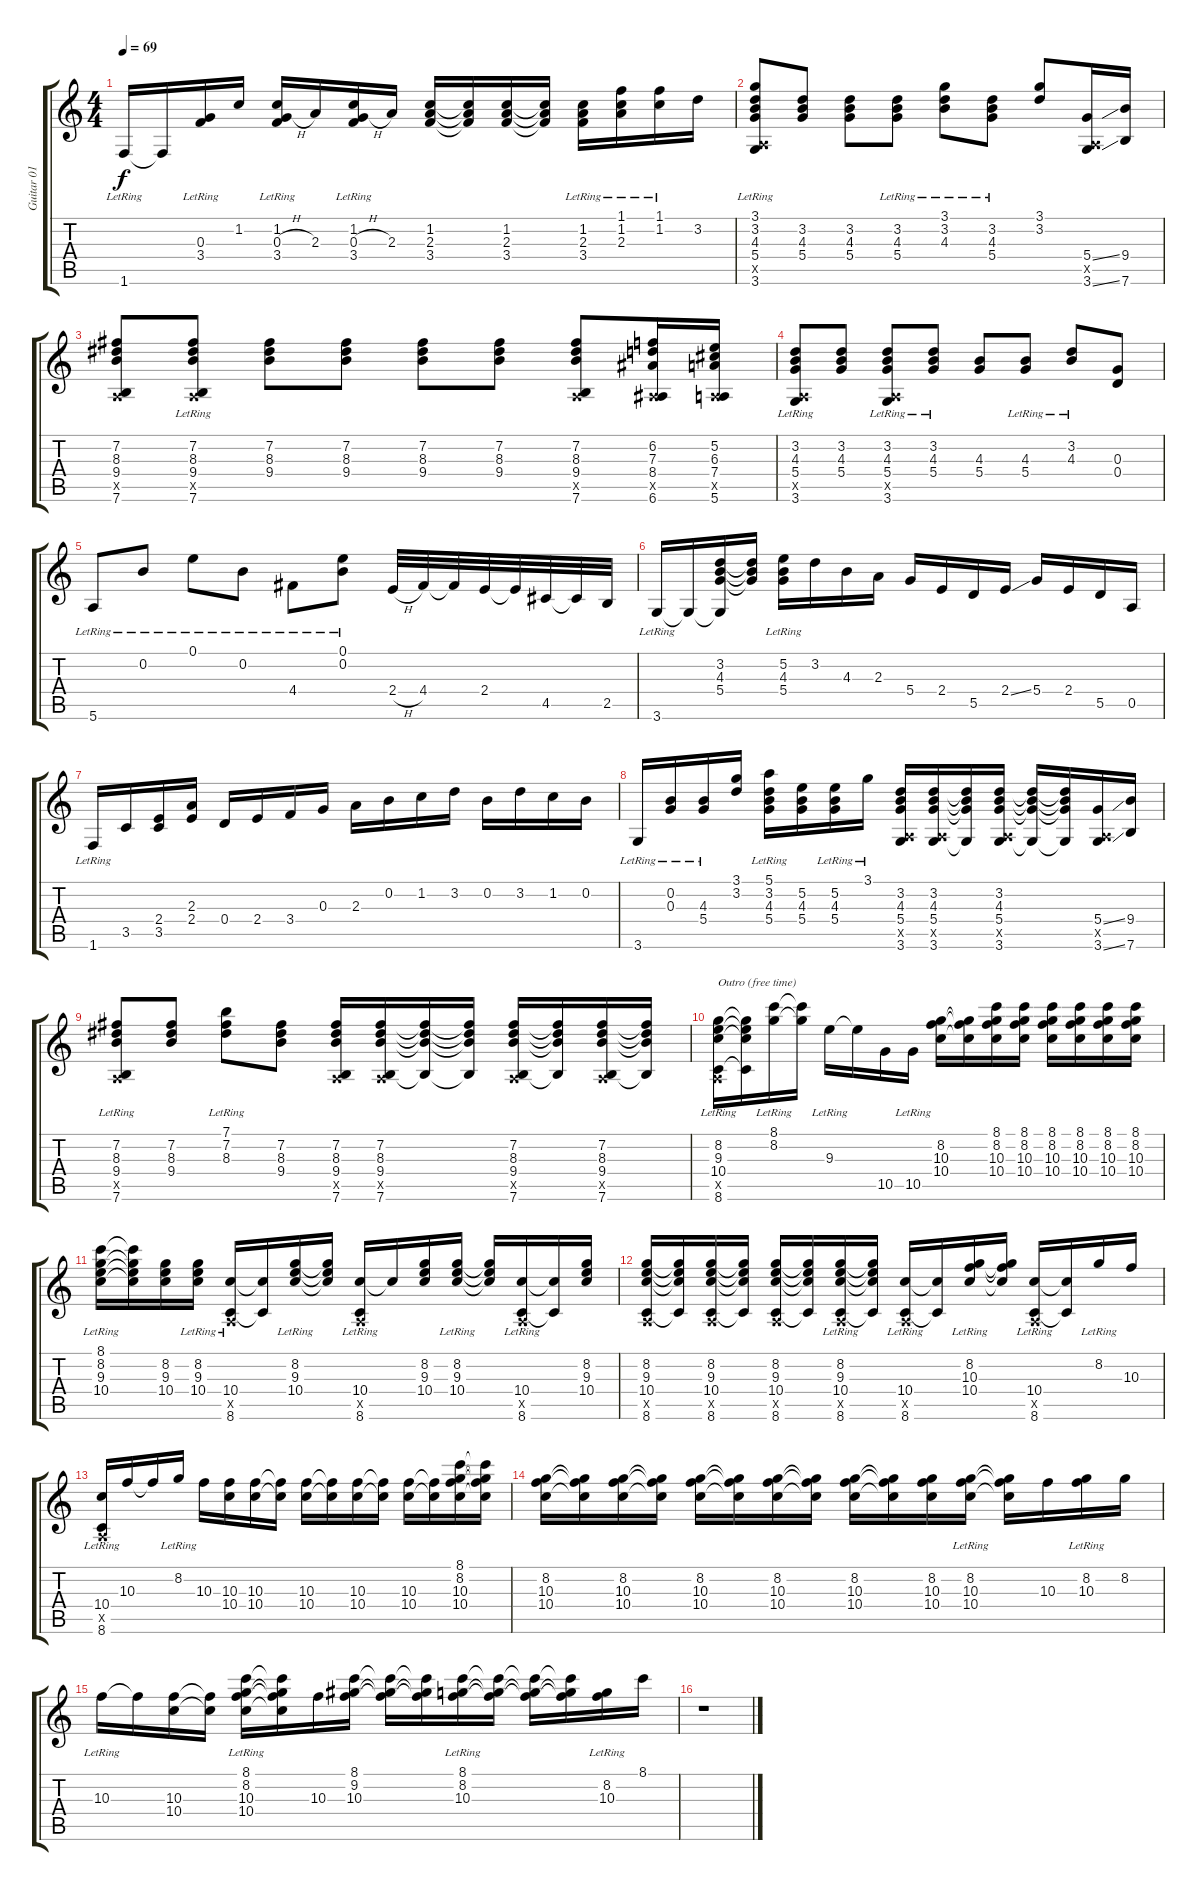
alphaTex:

\track ("Guitar 01" "Guitar 01") {instrument electricguitarclean}
\staff {score tabs}
\tuning (E4 B3 G3 D3 A2 E2) {hide}
\ts (4 4)
\tempo 69
\clef g2
\ks c
1.6{lr}.16{dy f} 1.6{t}.16 (0.3{lr} 3.4{lr}).16 1.2.16 (1.2{lr} 0.3{h} 3.4{lr}).16 2.3.16 (1.2{lr} 0.3{h} 3.4{lr}).16 2.3.16 (1.2 2.3 3.4).16 (1.2{t} 2.3{t} 3.4{t}).16 (1.2 2.3 3.4).16 (1.2{t} 2.3{t} 3.4{t}).16 (1.2 2.3 3.4{lr}).16 (1.1 1.2 2.3{lr}).16 (1.1{lr} 1.2).16 3.2.16 |
(3.1{lr} 3.2 4.3 5.4 0.5{x} 3.6{lr}).8 (3.2 4.3 5.4).8 (3.2 4.3 5.4).8 (3.2 4.3 5.4{lr}).8 (3.1{lr} 3.2 4.3).8 (3.2 4.3{lr} 5.4{lr}).8 (3.1 3.2).8 (5.4{ss} 0.5{x} 3.6{ss}).16 (9.4 7.6).16 |
(7.2 8.3 9.4 0.5{x} 7.6).8 (7.2 8.3 9.4 0.5{x} 7.6{lr}).8 (7.2 8.3 9.4).8 (7.2 8.3 9.4).8 (7.2 8.3 9.4).8 (7.2 8.3 9.4).8 (7.2 8.3 9.4 0.5{x} 7.6).8 (6.2 7.3 8.4 0.5{x} 6.6).16 (5.2 6.3 7.4 0.5{x} 5.6).16 |
(3.2 4.3 5.4 0.5{x} 3.6{lr}).8 (3.2 4.3 5.4).8 (3.2 4.3 5.4 0.5{x} 3.6{lr}).8 (3.2{lr} 4.3 5.4).8 (4.3 5.4).8 (4.3 5.4{lr}).8 (3.2{lr} 4.3).8 (0.3 0.4).8 |
5.6{lr}.8 0.2{lr}.8 0.1{lr}.8 0.2{lr}.8 4.4{lr}.8 (0.1{lr} 0.2{lr}).8 2.4{h}.32 4.4.32 4.4{t}.32 2.4.32 2.4{t}.32 4.5.32 4.5{t}.32 2.5.32 |
3.6{lr}.16 3.6{t}.16 (3.2 4.3 5.4 3.6{t}).16 (3.2{t} 4.3{t} 5.4{t}).16 (5.2 4.3{lr} 5.4{lr}).16 3.2.16 4.3.16 2.3.16 5.4.16 2.4.16 5.5.16 2.4{ss}.16 5.4.16 2.4.16 5.5.16 0.5.16 |
1.6{lr}.16 3.5.16 (2.4 3.5).16 (2.3 2.4).16 0.4.16 2.4.16 3.4.16 0.3.16 2.3.16 0.2.16 1.2.16 3.2.16 0.2.16 3.2.16 1.2.16 0.2.16 |
3.6{lr}.16 (0.2{lr} 0.3).16 (4.3{lr} 5.4{lr}).16 (3.1 3.2).16 (5.1{lr} 3.2 4.3 5.4).16 (5.2 4.3 5.4).16 (5.2{lr} 4.3{lr} 5.4{lr}).16 3.1{lr}.16 (3.2 4.3 5.4 0.5{x} 3.6).16 (3.2 4.3 5.4 0.5{x} 3.6).16 (3.2{t} 4.3{t} 5.4{t} 3.6{t}).16 (3.2 4.3 5.4 0.5{x} 3.6).16 (3.2{t} 4.3{t} 5.4{t} 3.6{t}).16 (3.2{t} 4.3{t} 5.4{t} 3.6{t}).16 (5.4{ss} 0.5{x} 3.6{ss}).16 (9.4 7.6).16 |
(7.2 8.3 9.4 0.5{x} 7.6{lr}).8 (7.2 8.3 9.4).8 (7.1{lr} 7.2 8.3).8 (7.2 8.3 9.4).8 (7.2 8.3 9.4 0.5{x} 7.6).16 (7.2 8.3 9.4 0.5{x} 7.6).16 (7.2{t} 8.3{t} 9.4{t} 7.6{t}).16 (7.2{t} 8.3{t} 9.4{t} 7.6{t}).16 (7.2 8.3 9.4 0.5{x} 7.6).16 (7.2{t} 8.3{t} 9.4{t} 7.6{t}).16 (7.2 8.3 9.4 0.5{x} 7.6).16 (7.2{t} 8.3{t} 9.4{t} 7.6{t}).16 |
(8.2 9.3{lr} 10.4{lr} 0.5{x} 8.6{lr}).16{txt "Outro (free time)"} (8.2{t} 9.3{t} 10.4{t} 8.6{t}).16 (8.1{lr} 8.2{lr}).16 (8.1{t} 8.2{t}).16 9.3{lr}.16 9.3{t}.16 10.5.16 10.5{lr}.16 (8.2 10.3 10.4).16 (8.2{t} 10.3{t} 10.4{t}).16 (8.1 8.2 10.3 10.4).16 (8.1 8.2 10.3 10.4).16 (8.1 8.2 10.3 10.4).16 (8.1 8.2 10.3 10.4).16 (8.1 8.2 10.3 10.4).16 (8.1 8.2 10.3 10.4).16 |
(8.1{lr} 8.2{lr} 9.3{lr} 10.4{lr}).16 (8.1{t} 8.2{t} 9.3{t} 10.4{t}).16 (8.2 9.3 10.4).16 (8.2{lr} 9.3{lr} 10.4{lr}).16 (10.4{lr} 0.5{x} 8.6{lr}).16 (10.4{t} 8.6{t}).16 (8.2{lr} 9.3{lr} 10.4{lr}).16 (8.2{t} 9.3{t} 10.4{t}).16 (10.4{lr} 0.5{x} 8.6{lr}).16 10.4{t}.16 (8.2 9.3 10.4).16 (8.2{lr} 9.3{lr} 10.4{lr}).16 (8.2{t} 9.3{t} 10.4{t}).16 (10.4{lr} 0.5{x} 8.6{lr}).16 (10.4{t} 8.6{t}).16 (8.2 9.3 10.4).16 |
(8.2 9.3 10.4 0.5{x} 8.6).16 (8.2{t} 9.3{t} 10.4{t} 8.6{t}).16 (8.2 9.3 10.4 0.5{x} 8.6).16 (8.2{t} 9.3{t} 10.4{t} 8.6{t}).16 (8.2 9.3 10.4 0.5{x} 8.6).16 (8.2{t} 9.3{t} 10.4{t} 8.6{t}).16 (8.2{lr} 9.3{lr} 10.4 0.5{x} 8.6).16 (8.2{t} 9.3{t} 10.4{t} 8.6{t}).16 (10.4 0.5{x} 8.6{lr}).16 (10.4{t} 8.6{t}).16 (8.2{lr} 10.3{lr} 10.4).16 (8.2{t} 10.3{t} 10.4{t}).16 (10.4{lr} 0.5{x} 8.6{lr}).16 (10.4{t} 8.6{t}).16 8.2{lr}.16 10.3.16 |
(10.4{lr} 0.5{x} 8.6{lr}).16 10.3{lr}.16 10.3{t}.16 8.2{lr}.16 10.3.16 (10.3 10.4).16 (10.3 10.4).16 (10.3{t} 10.4{t}).16 (10.3 10.4).16 (10.3{t} 10.4{t}).16 (10.3 10.4).16 (10.3{t} 10.4{t}).16 (10.3 10.4).16 (10.3{t} 10.4{t}).16 (8.1 8.2 10.3 10.4).16 (8.1{t} 8.2{t} 10.3{t} 10.4{t}).16 |
(8.2 10.3 10.4).16 (8.2{t} 10.3{t} 10.4{t}).16 (8.2 10.3 10.4).16 (8.2{t} 10.3{t} 10.4{t}).16 (8.2 10.3 10.4).16 (8.2{t} 10.3{t} 10.4{t}).16 (8.2 10.3 10.4).16 (8.2{t} 10.3{t} 10.4{t}).16 (8.2 10.3 10.4).16 (8.2{t} 10.3{t} 10.4{t}).16 (8.2 10.3 10.4).16 (8.2{lr} 10.3 10.4{lr}).16 (8.2{t} 10.3{t} 10.4{t}).16 10.3.16 (8.2 10.3{lr}).16 8.2.16 |
10.3{lr}.16 10.3{t}.16 (10.3 10.4).16 (10.3{t} 10.4{t}).16 (8.1 8.2 10.3 10.4{lr}).16 (8.1{t} 8.2{t} 10.3{t} 10.4{t}).16 10.3.16 (8.1 9.2 10.3).16 (8.1{t} 9.2{t} 10.3{t}).16 (8.1{t} 9.2{t} 10.3{t}).16 (8.1{lr} 8.2{lr} 10.3{lr}).16 (8.1{t} 8.2{t} 10.3{t}).16 (8.1{t} 8.2{t} 10.3{t}).16 (8.1{t} 8.2{t} 10.3{t}).16 (8.2{lr} 10.3{lr}).16 8.1.16 |
r.1
